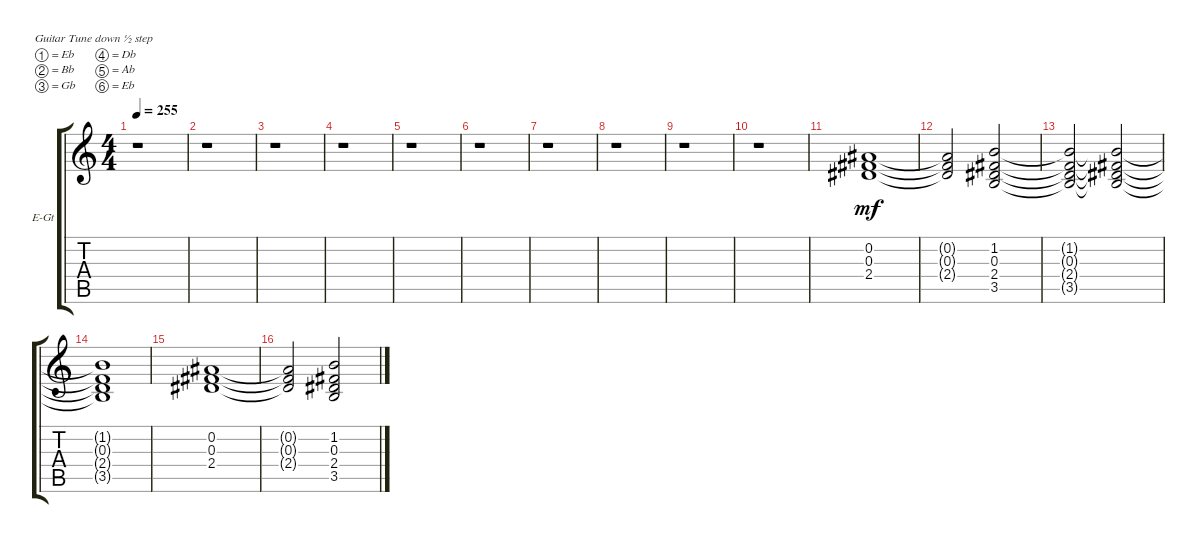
\bracketExtendMode groupsimilarinstruments
\firstSystemTrackNameOrientation horizontal
\otherSystemsTrackNameOrientation horizontal
\track ("Keyboard" "E-Gt") {instrument electricguitarclean}
\staff {score tabs}
\tuning (Eb4 Bb3 Gb3 Db3 Ab2 Eb2)
\ts (4 4)
\tempo 255
\clef g2
\ks c
r.1{dy mf} |
r.1 |
r.1 |
r.1 |
r.1 |
r.1 |
r.1 |
r.1 |
r.1 |
r.1 |
(2.4 0.3 0.2).1 |
(2.4{t} 0.3{t} 0.2{t}).2 (3.5 2.4 0.3 1.2).2 |
(3.5{t} 2.4{t} 0.3{t} 1.2{t}).2 (3.5{t} 2.4{t} 0.3{t} 1.2{t}).2 |
(3.5{t} 2.4{t} 0.3{t} 1.2{t}).1 |
(2.4 0.3 0.2).1 |
(2.4{t} 0.3{t} 0.2{t}).2 (3.5 2.4 0.3 1.2).2
